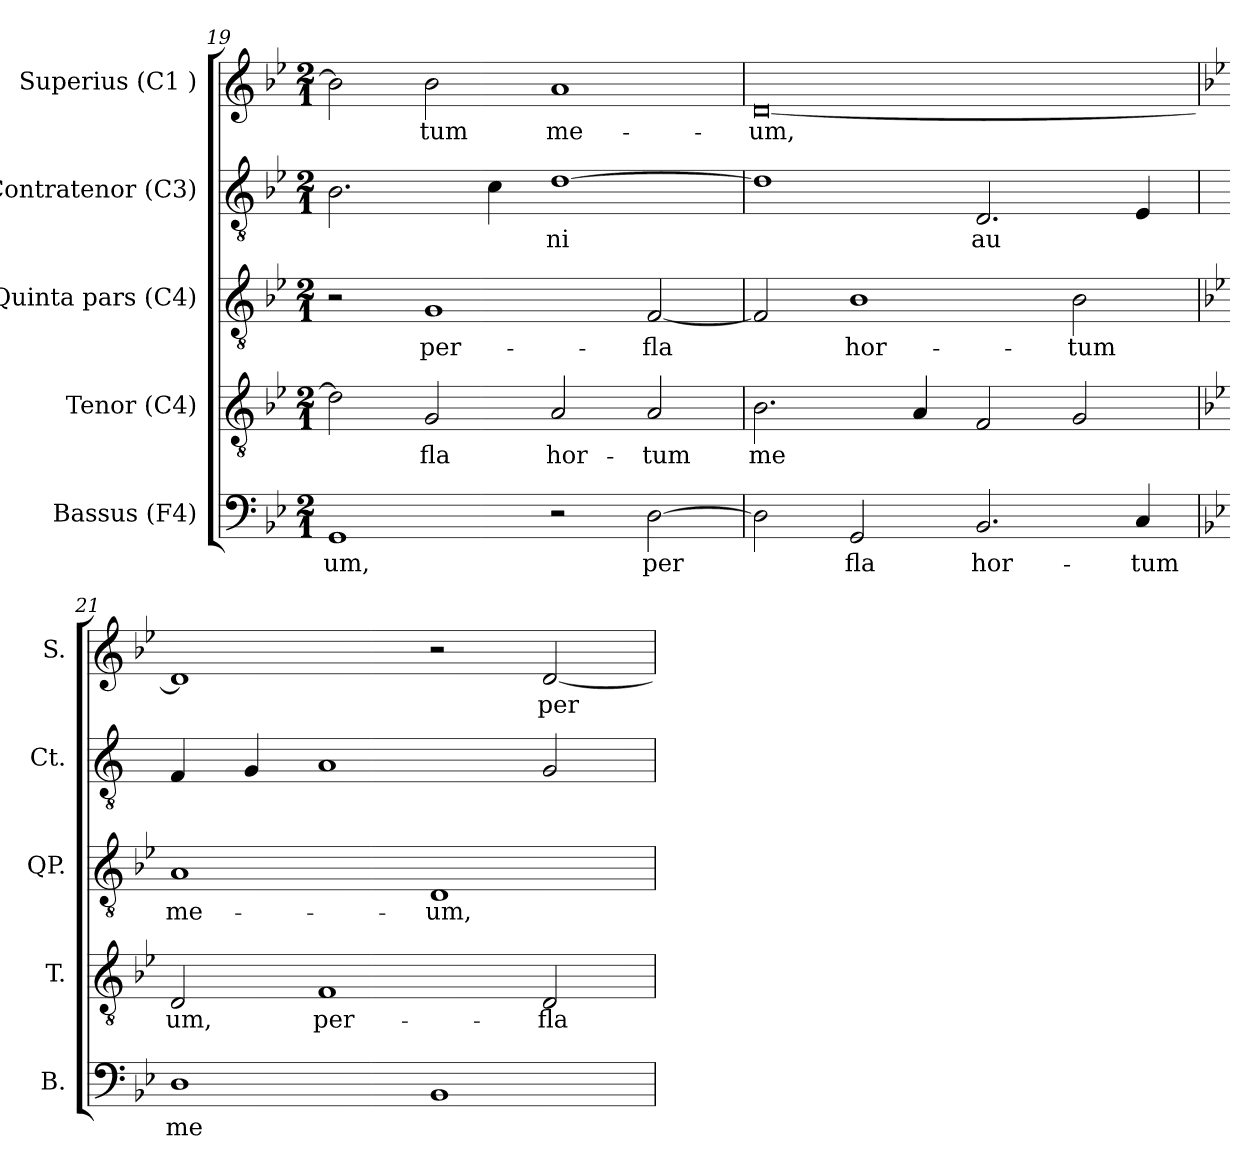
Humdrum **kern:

**kern	**text	**kern	**text	**kern	**text	**kern	**text	**kern	**text
*part5	*part5	*part4	*part4	*part3	*part3	*part2	*part2	*part1	*part1
*staff5	*staff5	*staff4	*staff4	*staff3	*staff3	*staff2	*staff2	*staff1	*staff1
*I"Bassus (F4)	*	*I"Tenor (C4)	*	*I"Quinta pars (C4)	*	*I"Contratenor (C3)	*	*I"Superius (C1 )	*
*I'B.	*	*I'T.	*	*I'QP.	*	*I'Ct.	*	*I'S.	*
*clefF4	*	*clefGv2	*	*clefGv2	*	*clefGv2	*	*clefG2	*
*k[b-e-]	*	*k[b-e-]	*	*k[b-e-]	*	*k[b-e-]	*	*k[b-e-]	*
*B-:	*	*B-:	*	*B-:	*	*B-:	*	*B-:	*
*M2/1	*	*M2/1	*	*M2/1	*	*M2/1	*	*M2/1	*
=19	=19	=19	=19	=19	=19	=19	=19	=19	=19
!	!LO:LY:b:cj	!	!LO:LY:b:cj	!	!	!	!LO:LY:b:cj	!	!LO:LY:b:cj
1GG	-um,	2d\]	--	2r	.	2.B-\	--	2b-\]	--
!	!	!	!LO:LY:b:cj	!	!LO:LY:b:cj	!	!	!	!LO:LY:b:cj
.	.	2G/	-fla	1G	per-	.	.	2b-\	-tum
!	!	!	!	!	!	!	!LO:LY:b:cj	!	!
.	.	.	.	.	.	4c\	--	.	.
!	!	!	!LO:LY:b:cj	!	!	!	!LO:LY:b:cj	!	!LO:LY:b:cj
2r	.	2A/	hor-	.	.	[>1d	-ni	1a	me-
!	!LO:LY:b:cj	!	!LO:LY:b:cj	!	!LO:LY:b:cj	!	!	!	!
[>2D\	per-	2A/	-tum	[<2F/	-fla	.	.	.	.
=20	=20	=20	=20	=20	=20	=20	=20	=20	=20
!	!LO:LY:b:cj	!	!LO:LY:b:cj	!	!LO:LY:b:cj	!	!LO:LY:b:cj	!	!LO:LY:b:cj
2D\]	--	2.B-\	me-	2F/]	.	1d]	.	[<0d	-um,
!	!LO:LY:b:cj	!	!	!	!LO:LY:b:cj	!	!	!	!
2GG/	-fla	.	.	1B-	hor-	.	.	.	.
!	!	!	!LO:LY:b:cj	!	!	!	!	!	!
.	.	4A/	--	.	.	.	.	.	.
!	!LO:LY:b:cj	!	!LO:LY:b:cj	!	!	!	!LO:LY:b:cj	!	!
2.BB-/	hor-	2F/	--	.	.	2.D/	au-	.	.
!	!	!	!LO:LY:b:cj	!	!LO:LY:b:cj	!	!	!	!
.	.	2G/	--	2B-\	-tum	.	.	.	.
!	!LO:LY:b:cj	!	!	!	!	!	!LO:LY:b:cj	!	!
4C/	-tum	.	.	.	.	4E-/	--	.	.
=21	=21	=21	=21	=21	=21	=21	=21	=21	=21
*	*	*	*	*	*	*k[]	*	*	*
*	*	*	*	*	*	*C:	*	*	*
!	!LO:LY:b:cj	!	!LO:LY:b:cj	!	!LO:LY:b:cj	!	!LO:LY:b:cj	!	!LO:LY:b:cj
1D	me-	2D/	-um,	1A	me-	4F/	--	1d]	.
!	!	!	!	!	!	!	!LO:LY:b:cj	!	!
.	.	.	.	.	.	4G/	--	.	.
!	!	!	!LO:LY:b:cj	!	!	!	!LO:LY:b:cj	!	!
.	.	1F	per-	.	.	1A	--	.	.
!	!LO:LY:b:cj	!	!	!	!LO:LY:b:cj	!	!	!	!
1BB-	--	.	.	1D	-um,	.	.	2r	.
!	!	!	!LO:LY:b:cj	!	!	!	!LO:LY:b:cj	!	!LO:LY:b:cj
.	.	2D/	-fla	.	.	2G/	--	[<2d/	per-
=	=	=	=	=	=	=	=	=	=
*-	*-	*-	*-	*-	*-	*-	*-	*-	*-
